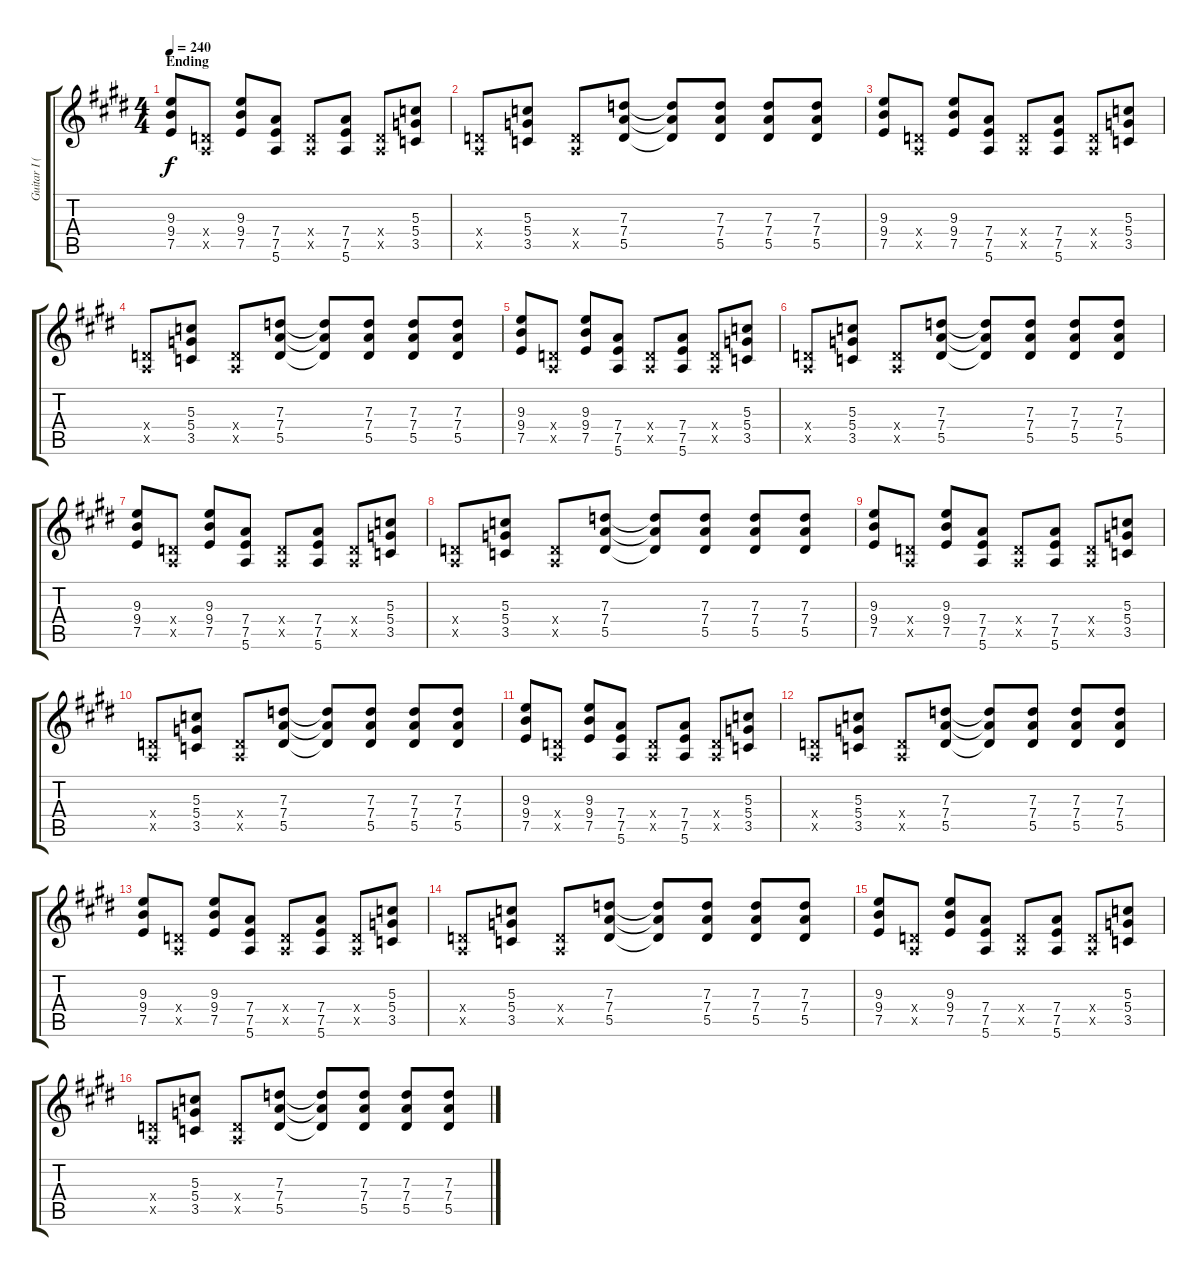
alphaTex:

\track ("Guitar I (Hirasawa Yui)" "Guitar I (") {instrument overdrivenguitar}
\staff {score tabs}
\tuning (E4 B3 G3 D3 A2 E2) {hide}
\ts (4 4)
\section ("" "Ending")
\tempo 240
\clef g2
\ks e
(9.3 9.4 7.5).8{dy f} (0.4{x} 0.5{x}).8 (9.3 9.4 7.5).8 (7.4 7.5 5.6).8 (0.4{x} 0.5{x}).8 (7.4 7.5 5.6).8 (0.4{x} 0.5{x}).8 (5.3 5.4 3.5).8 |
(0.4{x} 0.5{x}).8 (5.3 5.4 3.5).8 (0.4{x} 0.5{x}).8 (7.3 7.4 5.5).8 (7.3{t} 7.4{t} 5.5{t}).8 (7.3 7.4 5.5).8 (7.3 7.4 5.5).8 (7.3 7.4 5.5).8 |
(9.3 9.4 7.5).8 (0.4{x} 0.5{x}).8 (9.3 9.4 7.5).8 (7.4 7.5 5.6).8 (0.4{x} 0.5{x}).8 (7.4 7.5 5.6).8 (0.4{x} 0.5{x}).8 (5.3 5.4 3.5).8 |
(0.4{x} 0.5{x}).8 (5.3 5.4 3.5).8 (0.4{x} 0.5{x}).8 (7.3 7.4 5.5).8 (7.3{t} 7.4{t} 5.5{t}).8 (7.3 7.4 5.5).8 (7.3 7.4 5.5).8 (7.3 7.4 5.5).8 |
(9.3 9.4 7.5).8 (0.4{x} 0.5{x}).8 (9.3 9.4 7.5).8 (7.4 7.5 5.6).8 (0.4{x} 0.5{x}).8 (7.4 7.5 5.6).8 (0.4{x} 0.5{x}).8 (5.3 5.4 3.5).8 |
(0.4{x} 0.5{x}).8 (5.3 5.4 3.5).8 (0.4{x} 0.5{x}).8 (7.3 7.4 5.5).8 (7.3{t} 7.4{t} 5.5{t}).8 (7.3 7.4 5.5).8 (7.3 7.4 5.5).8 (7.3 7.4 5.5).8 |
(9.3 9.4 7.5).8 (0.4{x} 0.5{x}).8 (9.3 9.4 7.5).8 (7.4 7.5 5.6).8 (0.4{x} 0.5{x}).8 (7.4 7.5 5.6).8 (0.4{x} 0.5{x}).8 (5.3 5.4 3.5).8 |
(0.4{x} 0.5{x}).8 (5.3 5.4 3.5).8 (0.4{x} 0.5{x}).8 (7.3 7.4 5.5).8 (7.3{t} 7.4{t} 5.5{t}).8 (7.3 7.4 5.5).8 (7.3 7.4 5.5).8 (7.3 7.4 5.5).8 |
(9.3 9.4 7.5).8 (0.4{x} 0.5{x}).8 (9.3 9.4 7.5).8 (7.4 7.5 5.6).8 (0.4{x} 0.5{x}).8 (7.4 7.5 5.6).8 (0.4{x} 0.5{x}).8 (5.3 5.4 3.5).8 |
(0.4{x} 0.5{x}).8 (5.3 5.4 3.5).8 (0.4{x} 0.5{x}).8 (7.3 7.4 5.5).8 (7.3{t} 7.4{t} 5.5{t}).8 (7.3 7.4 5.5).8 (7.3 7.4 5.5).8 (7.3 7.4 5.5).8 |
(9.3 9.4 7.5).8 (0.4{x} 0.5{x}).8 (9.3 9.4 7.5).8 (7.4 7.5 5.6).8 (0.4{x} 0.5{x}).8 (7.4 7.5 5.6).8 (0.4{x} 0.5{x}).8 (5.3 5.4 3.5).8 |
(0.4{x} 0.5{x}).8 (5.3 5.4 3.5).8 (0.4{x} 0.5{x}).8 (7.3 7.4 5.5).8 (7.3{t} 7.4{t} 5.5{t}).8 (7.3 7.4 5.5).8 (7.3 7.4 5.5).8 (7.3 7.4 5.5).8 |
(9.3 9.4 7.5).8 (0.4{x} 0.5{x}).8 (9.3 9.4 7.5).8 (7.4 7.5 5.6).8 (0.4{x} 0.5{x}).8 (7.4 7.5 5.6).8 (0.4{x} 0.5{x}).8 (5.3 5.4 3.5).8 |
(0.4{x} 0.5{x}).8 (5.3 5.4 3.5).8 (0.4{x} 0.5{x}).8 (7.3 7.4 5.5).8 (7.3{t} 7.4{t} 5.5{t}).8 (7.3 7.4 5.5).8 (7.3 7.4 5.5).8 (7.3 7.4 5.5).8 |
(9.3 9.4 7.5).8 (0.4{x} 0.5{x}).8 (9.3 9.4 7.5).8 (7.4 7.5 5.6).8 (0.4{x} 0.5{x}).8 (7.4 7.5 5.6).8 (0.4{x} 0.5{x}).8 (5.3 5.4 3.5).8 |
(0.4{x} 0.5{x}).8 (5.3 5.4 3.5).8 (0.4{x} 0.5{x}).8 (7.3 7.4 5.5).8 (7.3{t} 7.4{t} 5.5{t}).8 (7.3 7.4 5.5).8 (7.3 7.4 5.5).8 (7.3 7.4 5.5).8
